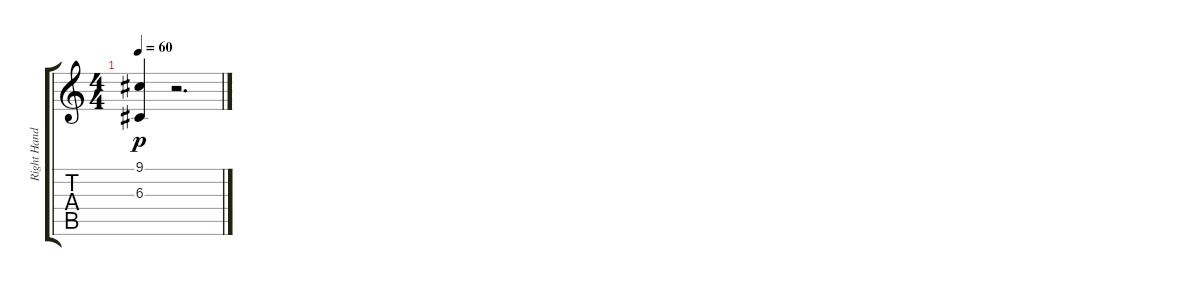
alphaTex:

\track ("Right Hand Piano" "Right Hand") {instrument acousticgrandpiano}
\staff {score tabs}
\tuning (E4 B3 G3 D3 A2 E2) {hide}
\ts (4 4)
\tempo 60
\clef g2
\ks c
(9.1 6.3).4{dy p} r.2{d}
